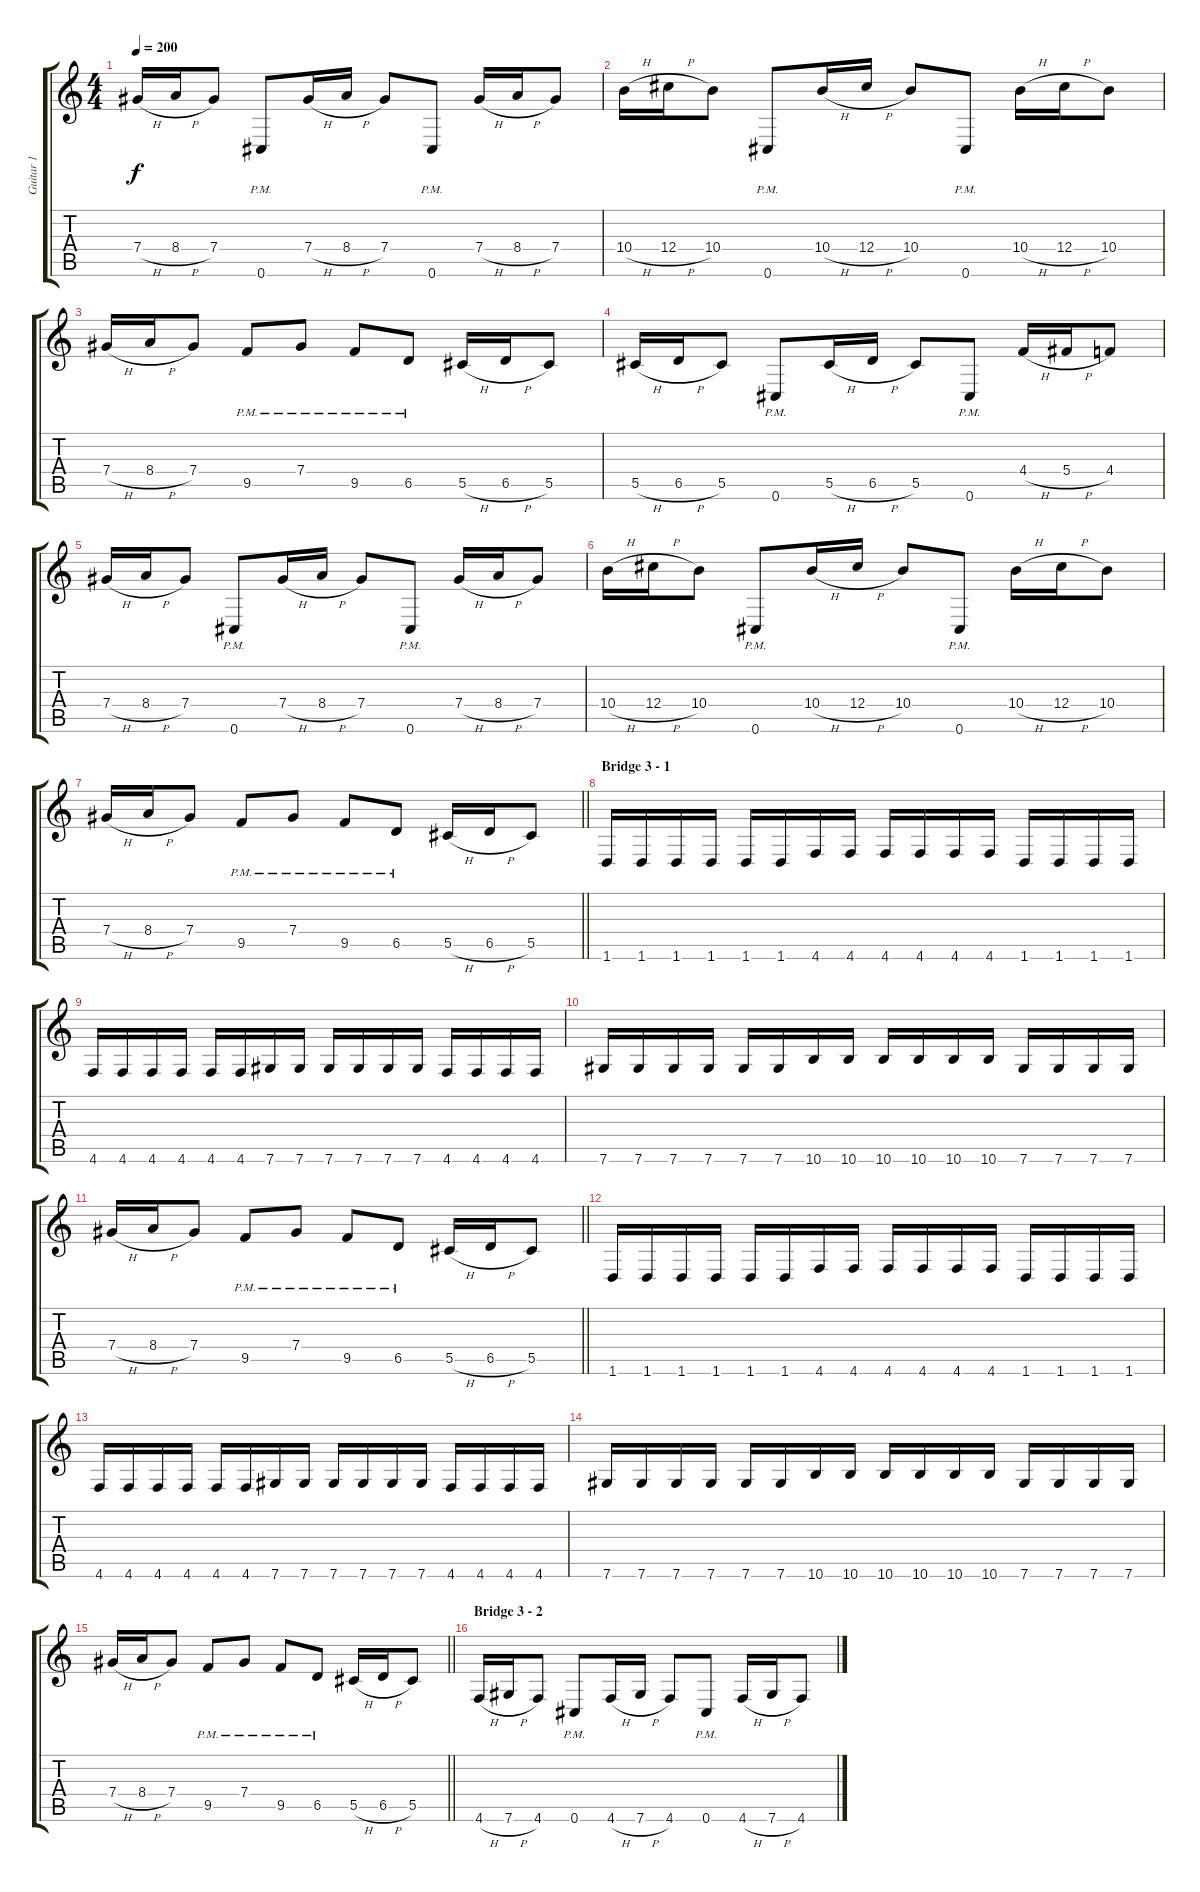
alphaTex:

\track ("Guitar 1" "Guitar 1") {instrument distortionguitar}
\staff {score tabs}
\tuning (Eb4 Bb3 Gb3 Db3 Ab2 Db2) {hide}
\ts (4 4)
\tempo 200
\clef g2
\ks c
7.4{h}.16{dy f} 8.4{h}.16 7.4.8 0.6{pm}.8 7.4{h}.16 8.4{h}.16 7.4.8 0.6{pm}.8 7.4{h}.16 8.4{h}.16 7.4.8 |
10.4{h}.16 12.4{h}.16 10.4.8 0.6{pm}.8 10.4{h}.16 12.4{h}.16 10.4.8 0.6{pm}.8 10.4{h}.16 12.4{h}.16 10.4.8 |
7.4{h}.16 8.4{h}.16 7.4.8 9.5{pm}.8 7.4{pm}.8 9.5{pm}.8 6.5{pm}.8 5.5{h}.16 6.5{h}.16 5.5.8 |
5.5{h}.16 6.5{h}.16 5.5.8 0.6{pm}.8 5.5{h}.16 6.5{h}.16 5.5.8 0.6{pm}.8 4.4{h}.16 5.4{h}.16 4.4.8 |
7.4{h}.16 8.4{h}.16 7.4.8 0.6{pm}.8 7.4{h}.16 8.4{h}.16 7.4.8 0.6{pm}.8 7.4{h}.16 8.4{h}.16 7.4.8 |
10.4{h}.16 12.4{h}.16 10.4.8 0.6{pm}.8 10.4{h}.16 12.4{h}.16 10.4.8 0.6{pm}.8 10.4{h}.16 12.4{h}.16 10.4.8 |
\barLineRight lightlight
7.4{h}.16 8.4{h}.16 7.4.8 9.5{pm}.8 7.4{pm}.8 9.5{pm}.8 6.5{pm}.8 5.5{h}.16 6.5{h}.16 5.5.8 |
\section ("" "Bridge 3 - 1")
1.6.16 1.6.16 1.6.16 1.6.16 1.6.16 1.6.16 4.6.16 4.6.16 4.6.16 4.6.16 4.6.16 4.6.16 1.6.16 1.6.16 1.6.16 1.6.16 |
4.6.16 4.6.16 4.6.16 4.6.16 4.6.16 4.6.16 7.6.16 7.6.16 7.6.16 7.6.16 7.6.16 7.6.16 4.6.16 4.6.16 4.6.16 4.6.16 |
7.6.16 7.6.16 7.6.16 7.6.16 7.6.16 7.6.16 10.6.16 10.6.16 10.6.16 10.6.16 10.6.16 10.6.16 7.6.16 7.6.16 7.6.16 7.6.16 |
\barLineRight lightlight
7.4{h}.16 8.4{h}.16 7.4.8 9.5{pm}.8 7.4{pm}.8 9.5{pm}.8 6.5{pm}.8 5.5{h}.16 6.5{h}.16 5.5.8 |
1.6.16 1.6.16 1.6.16 1.6.16 1.6.16 1.6.16 4.6.16 4.6.16 4.6.16 4.6.16 4.6.16 4.6.16 1.6.16 1.6.16 1.6.16 1.6.16 |
4.6.16 4.6.16 4.6.16 4.6.16 4.6.16 4.6.16 7.6.16 7.6.16 7.6.16 7.6.16 7.6.16 7.6.16 4.6.16 4.6.16 4.6.16 4.6.16 |
7.6.16 7.6.16 7.6.16 7.6.16 7.6.16 7.6.16 10.6.16 10.6.16 10.6.16 10.6.16 10.6.16 10.6.16 7.6.16 7.6.16 7.6.16 7.6.16 |
\barLineRight lightlight
7.4{h}.16 8.4{h}.16 7.4.8 9.5{pm}.8 7.4{pm}.8 9.5{pm}.8 6.5{pm}.8 5.5{h}.16 6.5{h}.16 5.5.8 |
\section ("" "Bridge 3 - 2")
4.6{h}.16 7.6{h}.16 4.6.8 0.6{pm}.8 4.6{h}.16 7.6{h}.16 4.6.8 0.6{pm}.8 4.6{h}.16 7.6{h}.16 4.6.8
